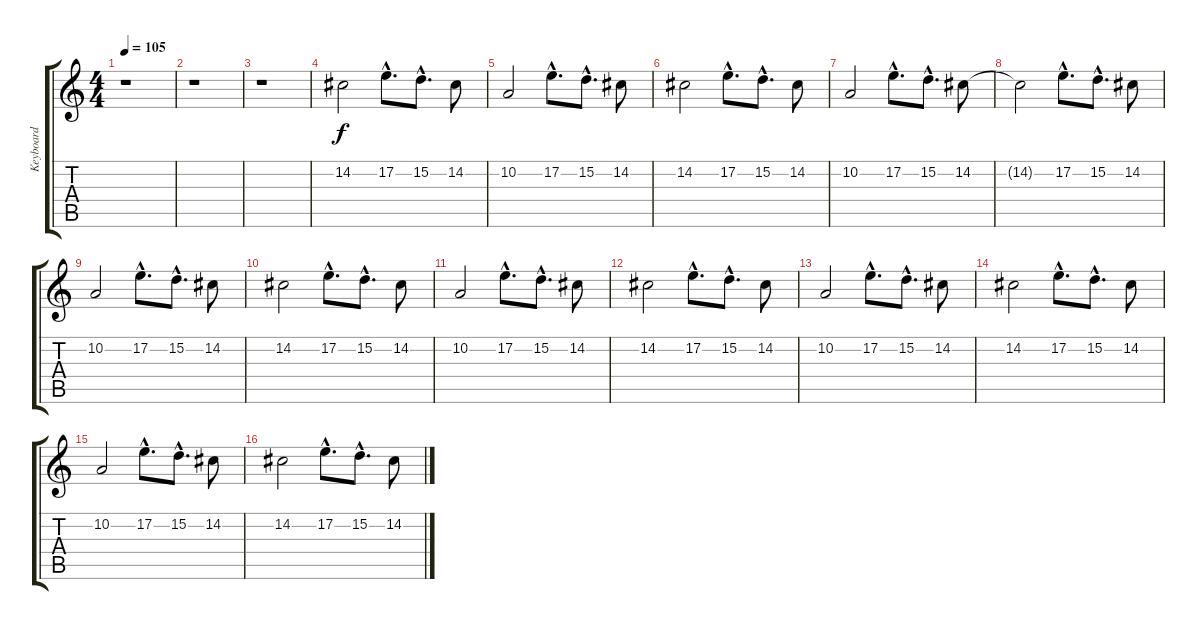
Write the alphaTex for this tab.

\track ("Keyboard" "Keyboard") {instrument sitar}
\staff {score tabs}
\tuning (E4 B3 G3 D3 A2 E2) {hide}
\ts (4 4)
\tempo 105
\clef g2
\ks c
r.1{dy f} |
r.1 |
r.1 |
14.2.2 17.2{hac}.8{d} 15.2{hac}.8{d} 14.2.8 |
10.2.2 17.2{hac}.8{d} 15.2{hac}.8{d} 14.2.8 |
14.2.2 17.2{hac}.8{d} 15.2{hac}.8{d} 14.2.8 |
10.2.2 17.2{hac}.8{d} 15.2{hac}.8{d} 14.2.8 |
14.2{t}.2 17.2{hac}.8{d} 15.2{hac}.8{d} 14.2.8 |
10.2.2 17.2{hac}.8{d} 15.2{hac}.8{d} 14.2.8 |
14.2.2 17.2{hac}.8{d} 15.2{hac}.8{d} 14.2.8 |
10.2.2 17.2{hac}.8{d} 15.2{hac}.8{d} 14.2.8 |
14.2.2 17.2{hac}.8{d} 15.2{hac}.8{d} 14.2.8 |
10.2.2 17.2{hac}.8{d} 15.2{hac}.8{d} 14.2.8 |
14.2.2 17.2{hac}.8{d} 15.2{hac}.8{d} 14.2.8 |
10.2.2 17.2{hac}.8{d} 15.2{hac}.8{d} 14.2.8 |
14.2.2 17.2{hac}.8{d} 15.2{hac}.8{d} 14.2.8
